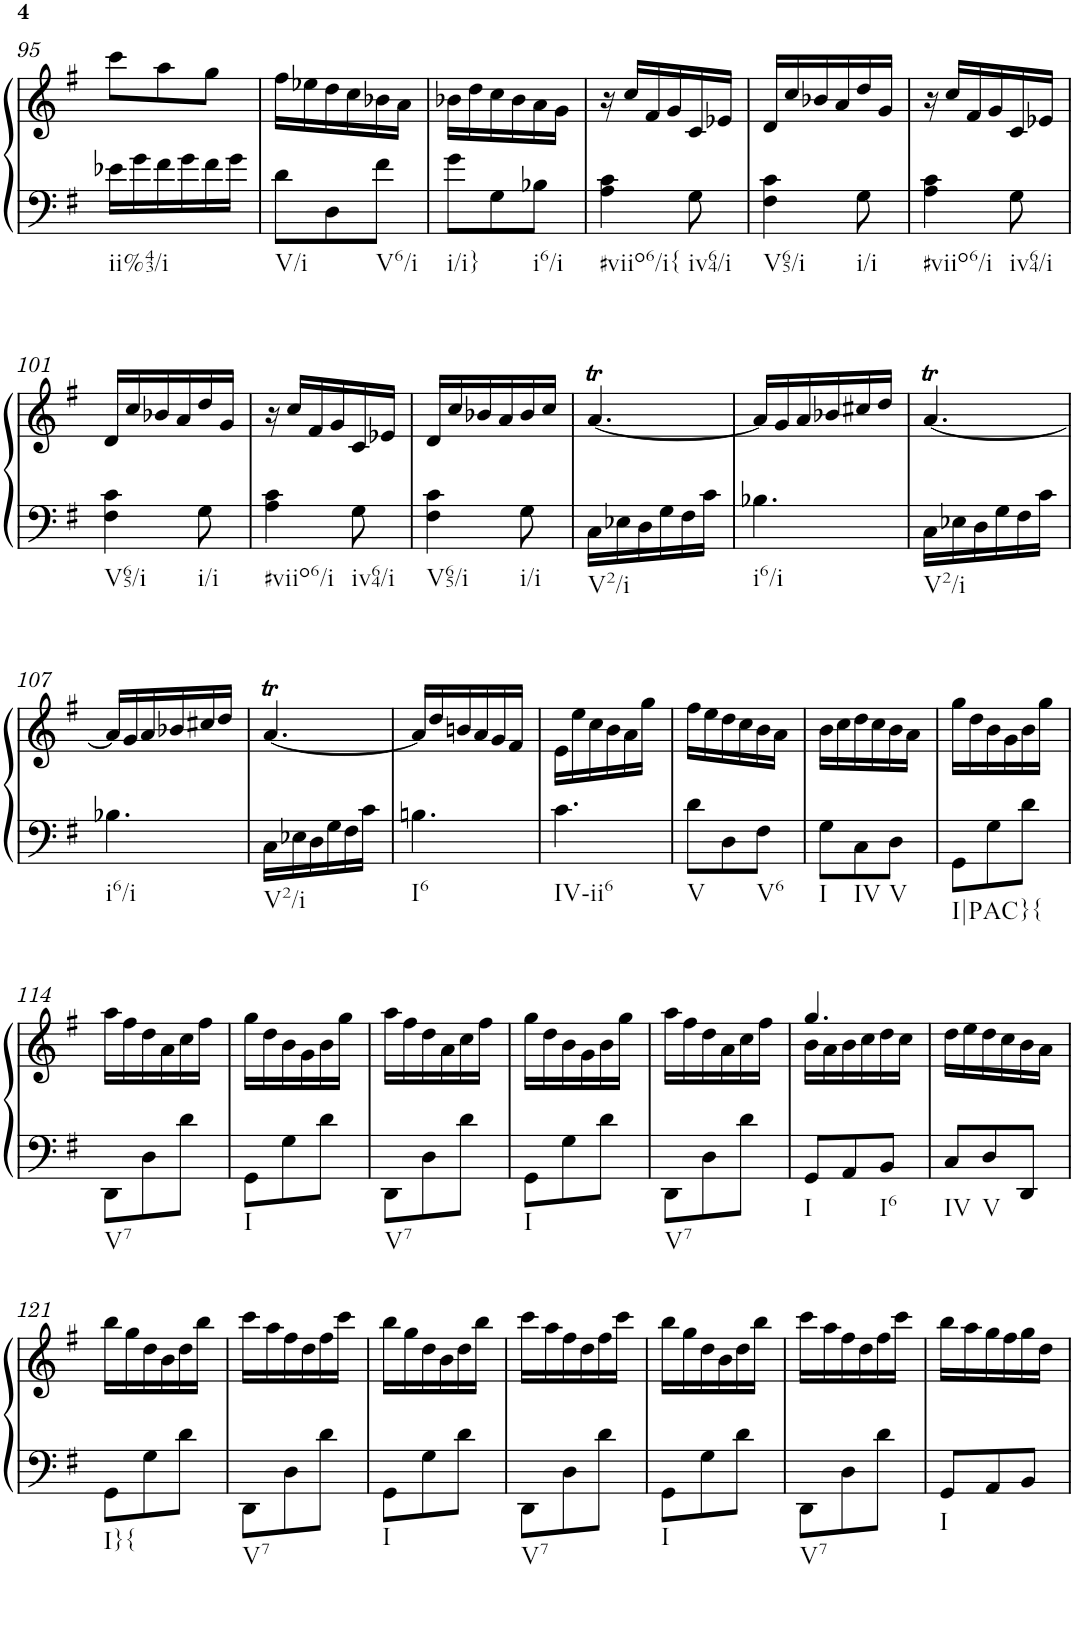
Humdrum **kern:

**kern	**kern
*part1	*part1
*staff2	*staff1
*I"Piano	*
*I'Pno	*
!!LO:PB:g=z
*clefF4	*clefG2
*k[f#]	*k[f#]
*G:	*G:
*M3/8	*M3/8
=95	=95
!LO:TX:b:t=ii%43/i	!
16e-X\LL	8ccc\L
16g\	.
16f#\	8aa\
16g\	.
16f#\	8gg\J
16g\JJ	.
=96	=96
!LO:TX:b:t=V/i	!
8d\L	16ff#\LL
.	16ee-X\
8D\	16dd\
.	16cc\
!LO:TX:b:t=V6/i	!
8f#\J	16b-X\
.	16a\JJ
=97	=97
!LO:TX:b:t=i/i}	!
8g\L	16b-X\LL
.	16dd\
8G\	16cc\
.	16b-\
!LO:TX:b:t=i6/i	!
8B-X\J	16a\
.	16g\JJ
=98	=98
!LO:TX:b:t=#viio6/i{	!
4A\ 4c\	16r
.	16cc/LL
.	16f#/
.	16g/
!LO:TX:b:t=iv64/i	!
8G\	16c/
.	16e-X/JJ
=99	=99
!LO:TX:b:t=V65/i	!
4F#\ 4c\	16d/LL
.	16cc/
.	16b-X/
.	16a/
!LO:TX:b:t=i/i	!
8G\	16dd/
.	16g/JJ
=100	=100
!LO:TX:b:t=#viio6/i	!
4A\ 4c\	16r
.	16cc/LL
.	16f#/
.	16g/
!LO:TX:b:t=iv64/i	!
8G\	16c/
.	16e-X/JJ
!!LO:LB:g=z
=101	=101
!LO:TX:b:t=V65/i	!
4F#\ 4c\	16d/LL
.	16cc/
.	16b-X/
.	16a/
!LO:TX:b:t=i/i	!
8G\	16dd/
.	16g/JJ
=102	=102
!LO:TX:b:t=#viio6/i	!
4A\ 4c\	16r
.	16cc/LL
.	16f#/
.	16g/
!LO:TX:b:t=iv64/i	!
8G\	16c/
.	16e-X/JJ
=103	=103
!LO:TX:b:t=V65/i	!
4F#\ 4c\	16d/LL
.	16cc/
.	16b-X/
.	16a/
!LO:TX:b:t=i/i	!
8G\	16b-/
.	16cc/JJ
=104	=104
!LO:TX:b:t=V2/i	!
16C\LL	[4.aT/
16E-X\	.
16D\	.
16G\	.
16F#\	.
16c\JJ	.
=105	=105
!LO:TX:b:t=i6/i	!
4.B-X\	16a/LL]
.	16g/
.	16a/
.	16b-X/
.	16cc#X/
.	16dd/JJ
=106	=106
!LO:TX:b:t=V2/i	!
16C\LL	[4.aT/
16E-X\	.
16D\	.
16G\	.
16F#\	.
16c\JJ	.
!!LO:LB:g=z
=107	=107
!LO:TX:b:t=i6/i	!
4.B-X\	16a/LL]
.	16g/
.	16a/
.	16b-X/
.	16cc#X/
.	16dd/JJ
=108	=108
!LO:TX:b:t=V2/i	!
16C\LL	[4.aT/
16E-X\	.
16D\	.
16G\	.
16F#\	.
16c\JJ	.
=109	=109
!LO:TX:b:t=I6	!
4.Bn\	16a/LL]
.	16dd/
.	16bn/
.	16a/
.	16g/
.	16f#/JJ
=110	=110
!LO:TX:b:t=IV-ii6	!
4.c\	16e\LL
.	16ee\
.	16cc\
.	16b\
.	16a\
.	16gg\JJ
=111	=111
!LO:TX:b:t=V	!
8d\L	16ff#\LL
.	16ee\
8D\	16dd\
.	16cc\
!LO:TX:b:t=V6	!
8F#\J	16b\
.	16a\JJ
=112	=112
!LO:TX:b:t=I	!
8G\L	16b\LL
.	16cc\
!LO:TX:b:t=IV	!
8C\	16dd\
.	16cc\
!LO:TX:b:t=V	!
8D\J	16b\
.	16a\JJ
=113	=113
!LO:TX:b:t=I|PAC}{	!
8GG\L	16gg\LL
.	16dd\
8G\	16b\
.	16g\
8d\J	16b\
.	16gg\JJ
!!LO:LB:g=z
=114	=114
!LO:TX:b:t=V7	!
8DD\L	16aa\LL
.	16ff#\
8D\	16dd\
.	16a\
8d\J	16cc\
.	16ff#\JJ
=115	=115
!LO:TX:b:t=I	!
8GG\L	16gg\LL
.	16dd\
8G\	16b\
.	16g\
8d\J	16b\
.	16gg\JJ
=116	=116
!LO:TX:b:t=V7	!
8DD\L	16aa\LL
.	16ff#\
8D\	16dd\
.	16a\
8d\J	16cc\
.	16ff#\JJ
=117	=117
!LO:TX:b:t=I	!
8GG\L	16gg\LL
.	16dd\
8G\	16b\
.	16g\
8d\J	16b\
.	16gg\JJ
=118	=118
!LO:TX:b:t=V7	!
8DD\L	16aa\LL
.	16ff#\
8D\	16dd\
.	16a\
8d\J	16cc\
.	16ff#\JJ
=119	=119
*	*^
!LO:TX:b:t=I	!	!
8GG/L	4.gg/	16b\LL
.	.	16a\
8AA/	.	16b\
.	.	16cc\
!LO:TX:b:t=I6	!	!
8BB/J	.	16dd\
.	.	16cc\JJ
=120	=120	=120
!LO:TX:b:t=IV	!	!
*	*v	*v
8C/L	16dd\LL
.	16ee\
!LO:TX:b:t=V	!
8D/	16dd\
.	16cc\
8DD/J	16b\
.	16a\JJ
!!LO:LB:g=z
=121	=121
!LO:TX:b:t=I}{	!
8GG\L	16bb\LL
.	16gg\
8G\	16dd\
.	16b\
8d\J	16dd\
.	16bb\JJ
=122	=122
!LO:TX:b:t=V7	!
8DD\L	16ccc\LL
.	16aa\
8D\	16ff#\
.	16dd\
8d\J	16ff#\
.	16ccc\JJ
=123	=123
!LO:TX:b:t=I	!
8GG\L	16bb\LL
.	16gg\
8G\	16dd\
.	16b\
8d\J	16dd\
.	16bb\JJ
=124	=124
!LO:TX:b:t=V7	!
8DD\L	16ccc\LL
.	16aa\
8D\	16ff#\
.	16dd\
8d\J	16ff#\
.	16ccc\JJ
=125	=125
!LO:TX:b:t=I	!
8GG\L	16bb\LL
.	16gg\
8G\	16dd\
.	16b\
8d\J	16dd\
.	16bb\JJ
=126	=126
!LO:TX:b:t=V7	!
8DD\L	16ccc\LL
.	16aa\
8D\	16ff#\
.	16dd\
8d\J	16ff#\
.	16ccc\JJ
=127	=127
!LO:TX:b:t=I	!
8GG/L	16bb\LL
.	16aa\
8AA/	16gg\
.	16ff#\
8BB/J	16gg\
.	16dd\JJ
=	=
*-	*-
